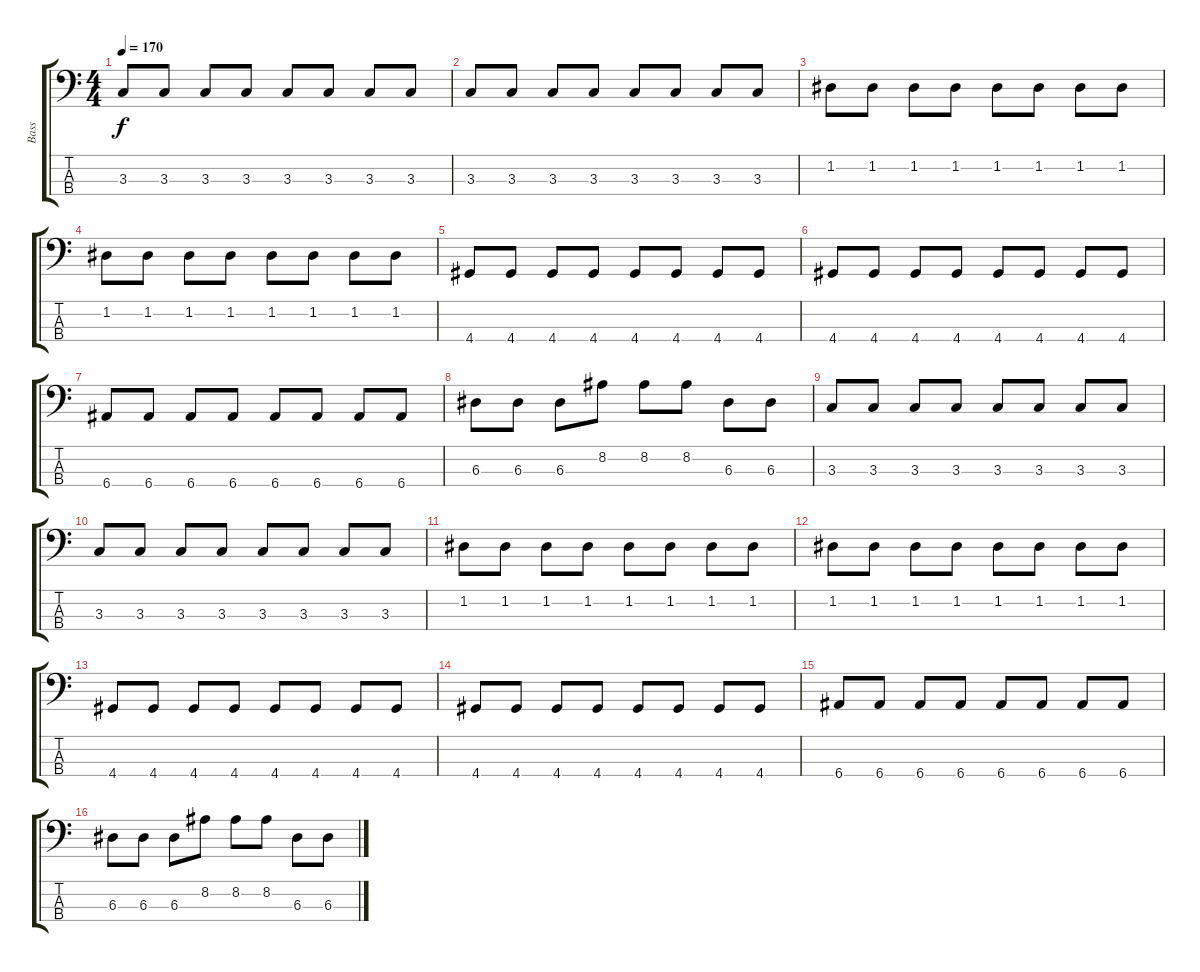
\track ("Bass" "Bass") {instrument electricbassfinger}
\staff {score tabs}
\tuning (G2 D2 A1 E1) {hide}
\ts (4 4)
\tempo 170
\clef f4
\ks c
3.3.8{dy f} 3.3.8 3.3.8 3.3.8 3.3.8 3.3.8 3.3.8 3.3.8 |
3.3.8 3.3.8 3.3.8 3.3.8 3.3.8 3.3.8 3.3.8 3.3.8 |
1.2.8 1.2.8 1.2.8 1.2.8 1.2.8 1.2.8 1.2.8 1.2.8 |
1.2.8 1.2.8 1.2.8 1.2.8 1.2.8 1.2.8 1.2.8 1.2.8 |
4.4.8 4.4.8 4.4.8 4.4.8 4.4.8 4.4.8 4.4.8 4.4.8 |
4.4.8 4.4.8 4.4.8 4.4.8 4.4.8 4.4.8 4.4.8 4.4.8 |
6.4.8 6.4.8 6.4.8 6.4.8 6.4.8 6.4.8 6.4.8 6.4.8 |
6.3.8 6.3.8 6.3.8 8.2.8 8.2.8 8.2.8 6.3.8 6.3.8 |
3.3.8 3.3.8 3.3.8 3.3.8 3.3.8 3.3.8 3.3.8 3.3.8 |
3.3.8 3.3.8 3.3.8 3.3.8 3.3.8 3.3.8 3.3.8 3.3.8 |
1.2.8 1.2.8 1.2.8 1.2.8 1.2.8 1.2.8 1.2.8 1.2.8 |
1.2.8 1.2.8 1.2.8 1.2.8 1.2.8 1.2.8 1.2.8 1.2.8 |
4.4.8 4.4.8 4.4.8 4.4.8 4.4.8 4.4.8 4.4.8 4.4.8 |
4.4.8 4.4.8 4.4.8 4.4.8 4.4.8 4.4.8 4.4.8 4.4.8 |
6.4.8 6.4.8 6.4.8 6.4.8 6.4.8 6.4.8 6.4.8 6.4.8 |
6.3.8 6.3.8 6.3.8 8.2.8 8.2.8 8.2.8 6.3.8 6.3.8
